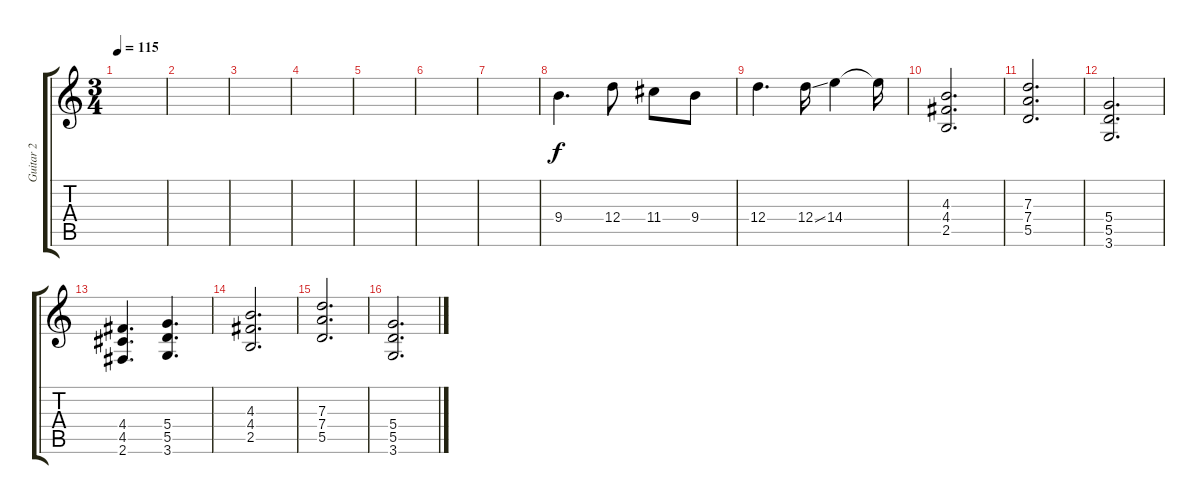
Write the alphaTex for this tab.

\track ("Guitar 2" "Guitar 2") {instrument overdrivenguitar}
\staff {score tabs}
\tuning (E4 B3 G3 D3 A2 E2) {hide}
\ts (3 4)
\tempo 115
\clef g2
\ks c
|
|
|
|
|
|
|
9.4.4{d} 12.4.8 11.4.8 9.4.8 |
12.4.4{d} 12.4{ss}.16 14.4.4 14.4{t}.16 |
(4.3 4.4 2.5).2{d} |
(7.3 7.4 5.5).2{d} |
(5.4 5.5 3.6).2{d} |
(4.4 4.5 2.6).4{d} (5.4 5.5 3.6).4{d} |
(4.3 4.4 2.5).2{d} |
(7.3 7.4 5.5).2{d} |
(5.4 5.5 3.6).2{d}
